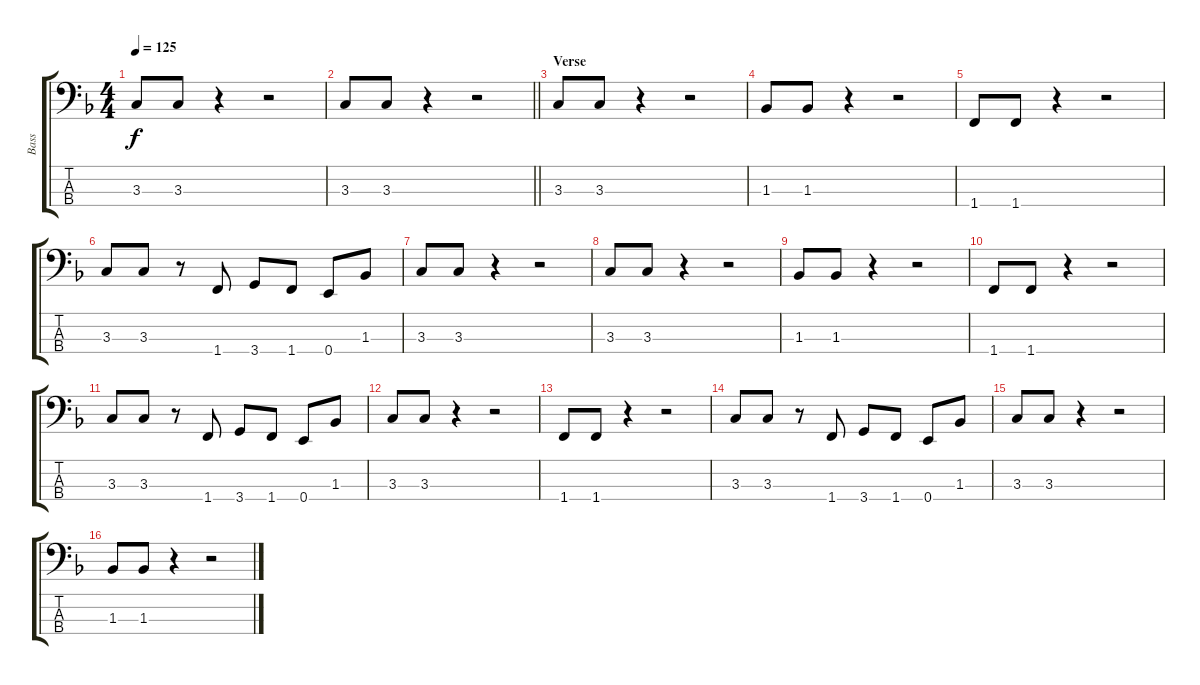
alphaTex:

\track ("Bass" "Bass") {instrument electricbassfinger}
\staff {score tabs}
\tuning (G2 D2 A1 E1) {hide}
\ts (4 4)
\tempo 125
\clef f4
\ks f
3.3.8{dy f} 3.3.8 r.4 r.2 |
\barLineRight lightlight
3.3.8 3.3.8 r.4 r.2 |
\section ("" "Verse")
3.3.8 3.3.8 r.4 r.2 |
1.3.8 1.3.8 r.4 r.2 |
1.4.8 1.4.8 r.4 r.2 |
3.3.8 3.3.8 r.8 1.4.8 3.4.8 1.4.8 0.4.8 1.3.8 |
3.3.8 3.3.8 r.4 r.2 |
3.3.8 3.3.8 r.4 r.2 |
1.3.8 1.3.8 r.4 r.2 |
1.4.8 1.4.8 r.4 r.2 |
3.3.8 3.3.8 r.8 1.4.8 3.4.8 1.4.8 0.4.8 1.3.8 |
3.3.8 3.3.8 r.4 r.2 |
1.4.8 1.4.8 r.4 r.2 |
3.3.8 3.3.8 r.8 1.4.8 3.4.8 1.4.8 0.4.8 1.3.8 |
3.3.8 3.3.8 r.4 r.2 |
1.3.8 1.3.8 r.4 r.2
